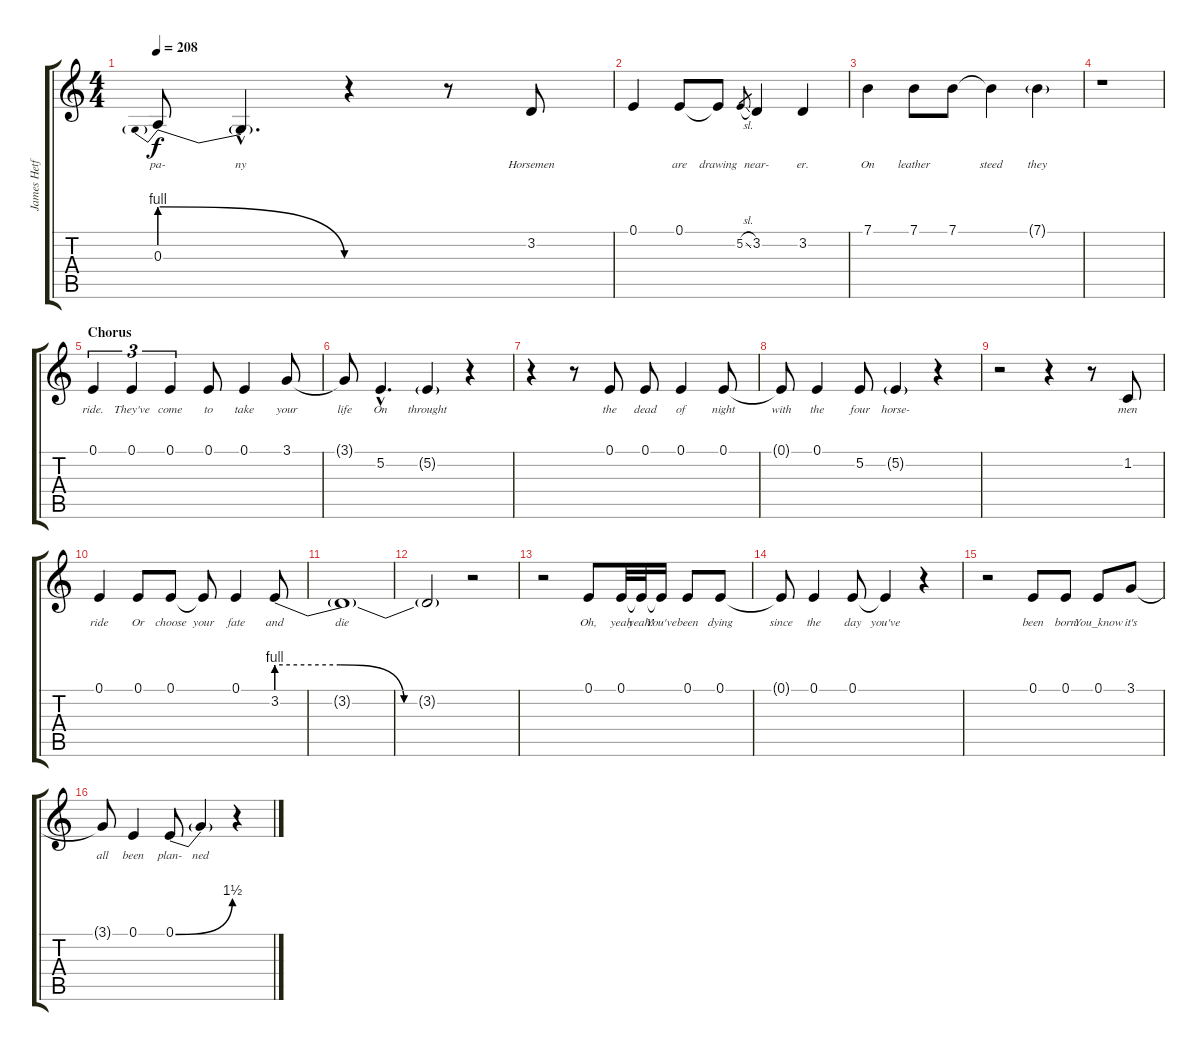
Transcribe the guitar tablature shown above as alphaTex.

\track ("James Hetfield (Voice)" "James Hetf") {instrument lead6voice}
\staff {score tabs}
\tuning (E4 B3 G3 D3 A2 E2) {hide}
\ts (4 4)
\tempo 208
\clef g2
\ks c
0.3{be (prebendrelease 0 4 60 0)}.8{lyrics (0 "pa-") lyrics (1 "") lyrics (2 "") lyrics (3 "") lyrics (4 "") dy f} 0.3{hac t}.4{d lyrics (0 "ny") lyrics (1 "") lyrics (2 "") lyrics (3 "") lyrics (4 "")} r.4 r.8 3.2.8{lyrics (0 "Horsemen") lyrics (1 "") lyrics (2 "") lyrics (3 "") lyrics (4 "")} |
0.1.4{lyrics (0 "") lyrics (1 "") lyrics (2 "") lyrics (3 "") lyrics (4 "")} 0.1.8{lyrics (0 "are") lyrics (1 "") lyrics (2 "") lyrics (3 "") lyrics (4 "")} 0.1{t}.8{lyrics (0 "drawing") lyrics (1 "") lyrics (2 "") lyrics (3 "") lyrics (4 "")} 5.2{sl}.8{lyrics (0 "") lyrics (1 "") lyrics (2 "") lyrics (3 "") lyrics (4 "") gr} 3.2.4{lyrics (0 "near-") lyrics (1 "") lyrics (2 "") lyrics (3 "") lyrics (4 "")} 3.2.4{lyrics (0 "er.") lyrics (1 "") lyrics (2 "") lyrics (3 "") lyrics (4 "")} |
7.1.4{lyrics (0 "On") lyrics (1 "") lyrics (2 "") lyrics (3 "") lyrics (4 "")} 7.1.8{lyrics (0 "leather") lyrics (1 "") lyrics (2 "") lyrics (3 "") lyrics (4 "")} 7.1.8{lyrics (0 "") lyrics (1 "") lyrics (2 "") lyrics (3 "") lyrics (4 "")} 7.1{t}.4{lyrics (0 "steed") lyrics (1 "") lyrics (2 "") lyrics (3 "") lyrics (4 "")} 7.1{g}.4{lyrics (0 "they") lyrics (1 "") lyrics (2 "") lyrics (3 "") lyrics (4 "")} |
r.1 |
\section ("" "Chorus")
0.1.4{tu (3 2) lyrics (0 "ride.") lyrics (1 "") lyrics (2 "") lyrics (3 "") lyrics (4 "")} 0.1.4{tu (3 2) lyrics (0 "They've") lyrics (1 "") lyrics (2 "") lyrics (3 "") lyrics (4 "")} 0.1.4{tu (3 2) lyrics (0 "come") lyrics (1 "") lyrics (2 "") lyrics (3 "") lyrics (4 "")} 0.1.8{lyrics (0 "to") lyrics (1 "") lyrics (2 "") lyrics (3 "") lyrics (4 "")} 0.1.4{lyrics (0 "take") lyrics (1 "") lyrics (2 "") lyrics (3 "") lyrics (4 "")} 3.1.8{lyrics (0 "your") lyrics (1 "") lyrics (2 "") lyrics (3 "") lyrics (4 "")} |
3.1{t}.8{lyrics (0 "life") lyrics (1 "") lyrics (2 "") lyrics (3 "") lyrics (4 "")} 5.2{hac}.4{d lyrics (0 "On") lyrics (1 "") lyrics (2 "") lyrics (3 "") lyrics (4 "")} 5.2{g}.4{lyrics (0 "throught") lyrics (1 "") lyrics (2 "") lyrics (3 "") lyrics (4 "")} r.4 |
r.4 r.8 0.1.8{lyrics (0 "the") lyrics (1 "") lyrics (2 "") lyrics (3 "") lyrics (4 "")} 0.1.8{lyrics (0 "dead") lyrics (1 "") lyrics (2 "") lyrics (3 "") lyrics (4 "")} 0.1.4{lyrics (0 "of") lyrics (1 "") lyrics (2 "") lyrics (3 "") lyrics (4 "")} 0.1.8{lyrics (0 "night") lyrics (1 "") lyrics (2 "") lyrics (3 "") lyrics (4 "")} |
0.1{t}.8{lyrics (0 "with") lyrics (1 "") lyrics (2 "") lyrics (3 "") lyrics (4 "")} 0.1.4{lyrics (0 "the") lyrics (1 "") lyrics (2 "") lyrics (3 "") lyrics (4 "")} 5.2.8{lyrics (0 "four") lyrics (1 "") lyrics (2 "") lyrics (3 "") lyrics (4 "")} 5.2{g}.4{lyrics (0 "horse-") lyrics (1 "") lyrics (2 "") lyrics (3 "") lyrics (4 "")} r.4 |
r.2 r.4 r.8 1.2.8{lyrics (0 "men") lyrics (1 "") lyrics (2 "") lyrics (3 "") lyrics (4 "")} |
0.1.4{lyrics (0 "ride") lyrics (1 "") lyrics (2 "") lyrics (3 "") lyrics (4 "")} 0.1.8{lyrics (0 "Or") lyrics (1 "") lyrics (2 "") lyrics (3 "") lyrics (4 "")} 0.1.8{lyrics (0 "choose") lyrics (1 "") lyrics (2 "") lyrics (3 "") lyrics (4 "")} 0.1{t}.8{lyrics (0 "your") lyrics (1 "") lyrics (2 "") lyrics (3 "") lyrics (4 "")} 0.1.4{lyrics (0 "fate") lyrics (1 "") lyrics (2 "") lyrics (3 "") lyrics (4 "")} 3.2{be (custom 0 4 20 4 40 0 60 0)}.8{lyrics (0 "and") lyrics (1 "") lyrics (2 "") lyrics (3 "") lyrics (4 "")} |
3.2{t}.1{lyrics (0 "die") lyrics (1 "") lyrics (2 "") lyrics (3 "") lyrics (4 "")} |
3.2{t}.2{lyrics (0 "") lyrics (1 "") lyrics (2 "") lyrics (3 "") lyrics (4 "")} r.2 |
r.2 0.1.8{lyrics (0 "Oh,") lyrics (1 "") lyrics (2 "") lyrics (3 "") lyrics (4 "")} 0.1.32{lyrics (0 "yeah") lyrics (1 "") lyrics (2 "") lyrics (3 "") lyrics (4 "")} 0.1{t}.32{lyrics (0 "yeah!") lyrics (1 "") lyrics (2 "") lyrics (3 "") lyrics (4 "")} 0.1{t}.16{lyrics (0 "You've") lyrics (1 "") lyrics (2 "") lyrics (3 "") lyrics (4 "")} 0.1.8{lyrics (0 "been") lyrics (1 "") lyrics (2 "") lyrics (3 "") lyrics (4 "")} 0.1.8{lyrics (0 "dying") lyrics (1 "") lyrics (2 "") lyrics (3 "") lyrics (4 "")} |
0.1{t}.8{lyrics (0 "since") lyrics (1 "") lyrics (2 "") lyrics (3 "") lyrics (4 "")} 0.1.4{lyrics (0 "the") lyrics (1 "") lyrics (2 "") lyrics (3 "") lyrics (4 "")} 0.1.8{lyrics (0 "day") lyrics (1 "") lyrics (2 "") lyrics (3 "") lyrics (4 "")} 0.1{t}.4{lyrics (0 "you've") lyrics (1 "") lyrics (2 "") lyrics (3 "") lyrics (4 "")} r.4 |
r.2 0.1.8{lyrics (0 "been") lyrics (1 "") lyrics (2 "") lyrics (3 "") lyrics (4 "")} 0.1.8{lyrics (0 "born") lyrics (1 "") lyrics (2 "") lyrics (3 "") lyrics (4 "")} 0.1.8{lyrics (0 "You_know") lyrics (1 "") lyrics (2 "") lyrics (3 "") lyrics (4 "")} 3.1.8{lyrics (0 "it's") lyrics (1 "") lyrics (2 "") lyrics (3 "") lyrics (4 "")} |
3.1{t}.8{lyrics (0 "all") lyrics (1 "") lyrics (2 "") lyrics (3 "") lyrics (4 "")} 0.1.4{lyrics (0 "been") lyrics (1 "") lyrics (2 "") lyrics (3 "") lyrics (4 "")} 0.1{be (bend 0 0 60 6)}.8{lyrics (0 "plan-") lyrics (1 "") lyrics (2 "") lyrics (3 "") lyrics (4 "")} 0.1{t}.4{lyrics (0 "ned") lyrics (1 "") lyrics (2 "") lyrics (3 "") lyrics (4 "")} r.4
